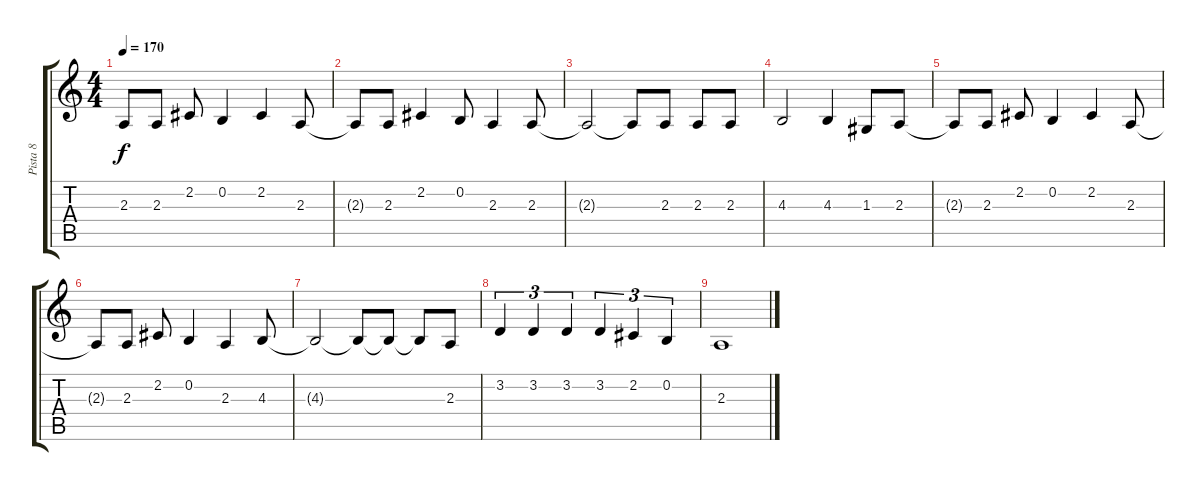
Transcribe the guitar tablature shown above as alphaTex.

\track ("Pista 8" "Pista 8") {mute instrument electricgrandpiano}
\staff {score tabs}
\tuning (E4 B3 G3 D3 A2 E2) {hide}
\ts (4 4)
\tempo 170
\clef g2
\ks c
2.3{t}.8{dy f} 2.3.8 2.2.8 0.2.4 2.2.4 2.3.8 |
2.3{t}.8 2.3.8 2.2.4 0.2.8 2.3.4 2.3.8 |
2.3{t}.2 2.3{t}.8 2.3.8 2.3.8 2.3.8 |
4.3.2 4.3.4 1.3.8 2.3.8 |
2.3{t}.8 2.3.8 2.2.8 0.2.4 2.2.4 2.3.8 |
2.3{t}.8 2.3.8 2.2.8 0.2.4 2.3.4 4.3.8 |
4.3{t}.2 4.3{t}.8 4.3{t}.8 4.3{t}.8 2.3.8 |
3.2.4{tu (3 2)} 3.2.4{tu (3 2)} 3.2.4{tu (3 2)} 3.2.4{tu (3 2)} 2.2.4{tu (3 2)} 0.2.4{tu (3 2)} |
2.3.1
